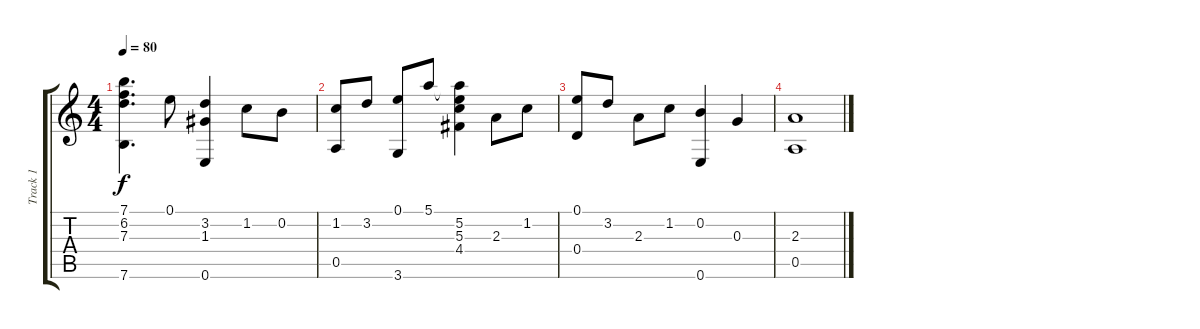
\track ("Track 1" "Track 1") {instrument acousticguitarsteel}
\staff {score tabs}
\tuning (E4 B3 G3 D3 A2 E2) {hide}
\ts (4 4)
\tempo 80
\clef g2
\ks c
(7.1 6.2 7.3 7.6).4{d dy f} 0.1.8 (3.2 1.3 0.6).4 1.2.8 0.2.8 |
(1.2 0.5).8 3.2.8 (0.1 3.6).8 5.1.8 (5.1{t} 5.2 5.3 4.4).4 2.3.8 1.2.8 |
(0.1 0.4).8 3.2.8 2.3.8 1.2.8 (0.2 0.6).4 0.3.4 |
(2.3 0.5).1
